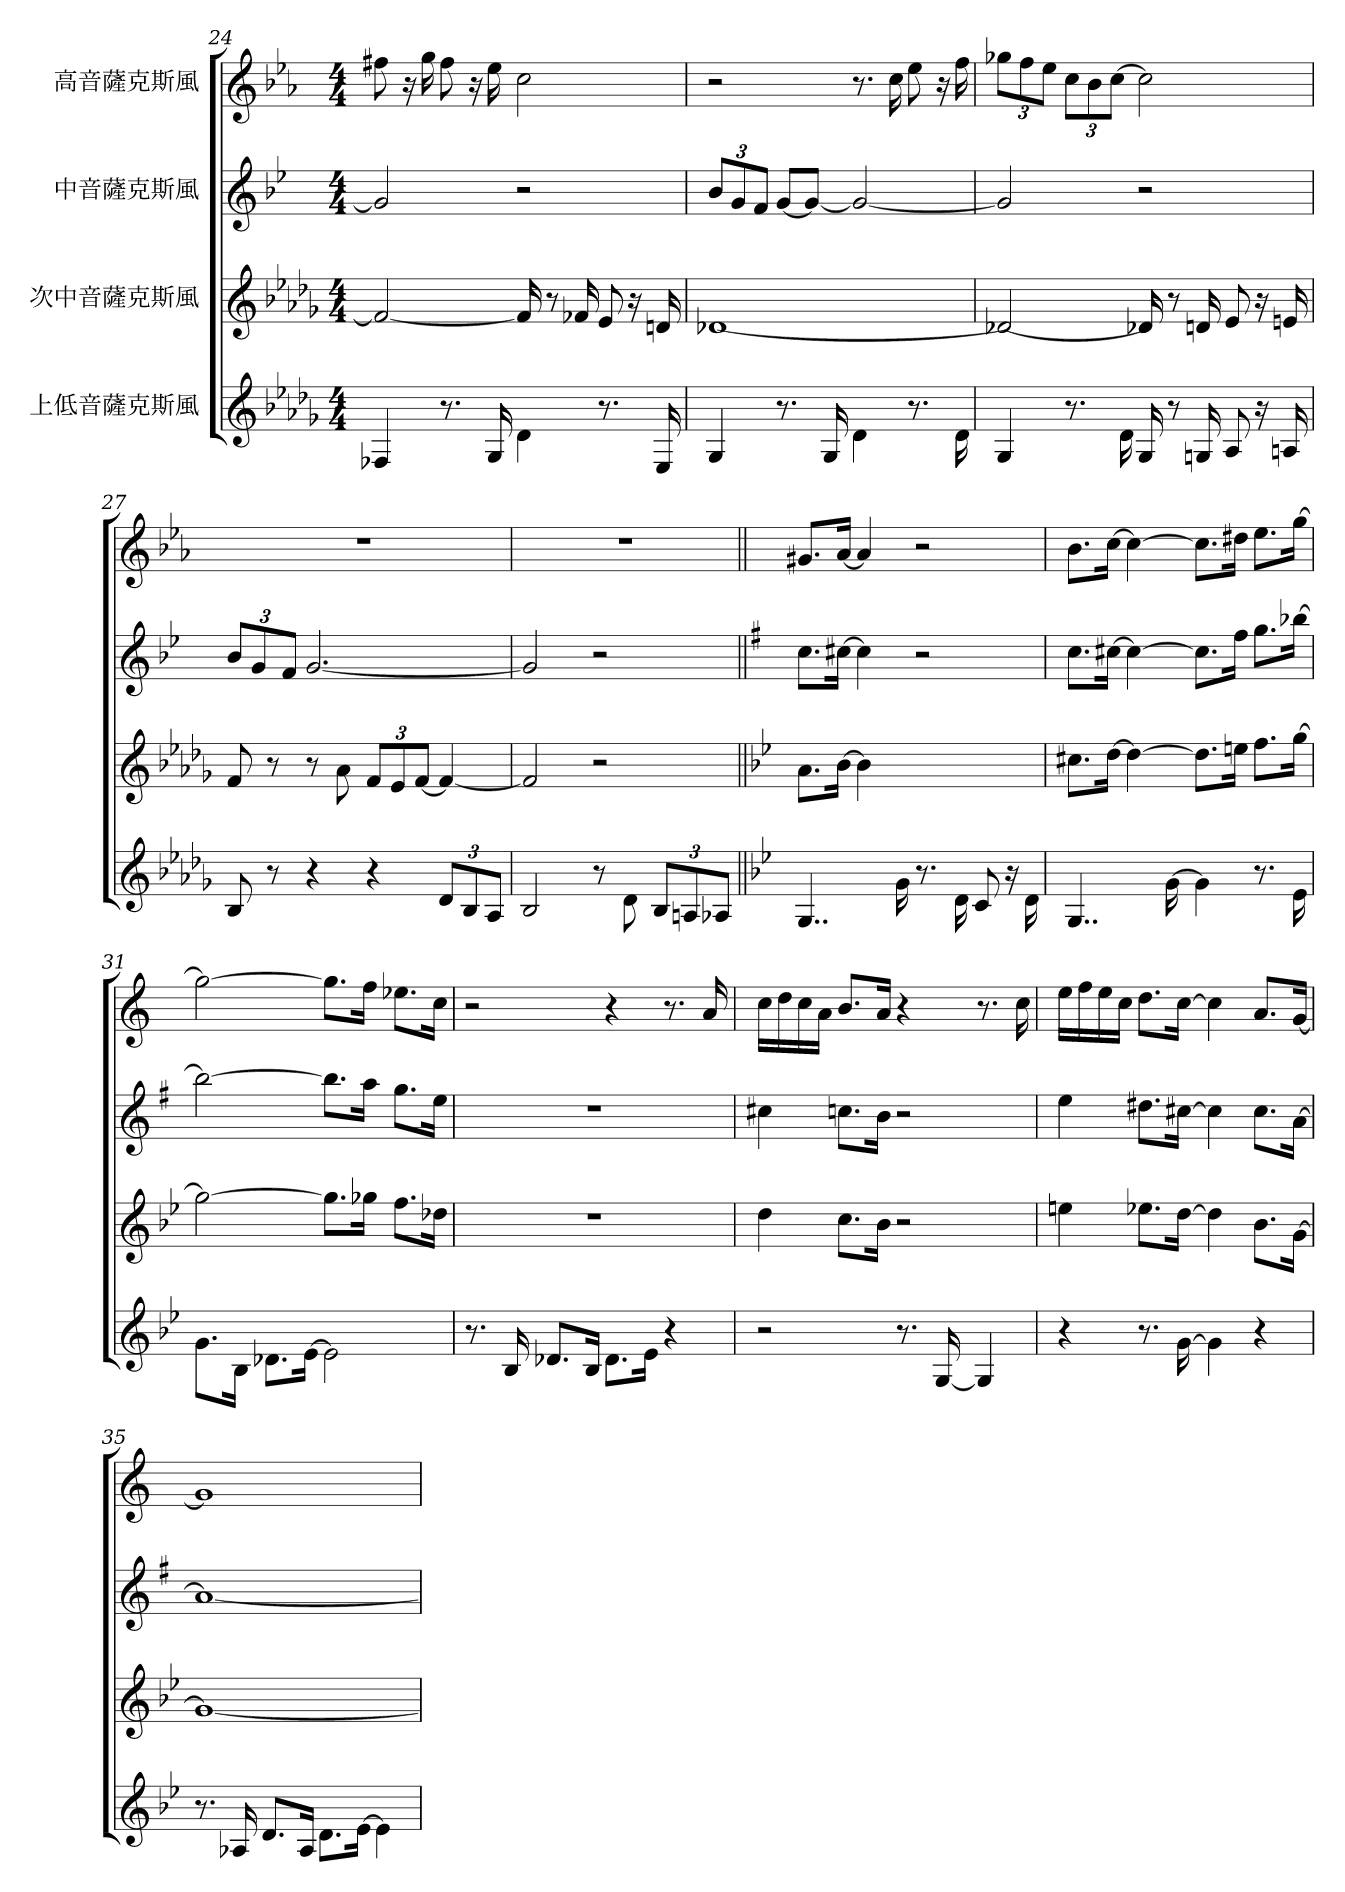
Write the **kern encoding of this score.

**kern	**kern	**kern	**kern
*part4	*part3	*part2	*part1
*staff4	*staff3	*staff2	*staff1
*I"上低音薩克斯風	*I"次中音薩克斯風	*I"中音薩克斯風	*I"高音薩克斯風
*clefG2	*clefG2	*clefG2	*clefG2
*ITrd12c21	*ITrd8c14	*ITrd5c9	*ITrd1c2
*k[b-e-a-d-g-]	*k[b-e-a-d-g-]	*k[b-e-a-d-g-]	*k[b-e-a-d-g-]
*M4/4	*M4/4	*M4/4	*M4/4
=24	=24	=24	=24
4FF-X/	2Fn/_	2B-/]	8een\
.	.	.	16r
.	.	.	16ff\
8.r	.	.	8ee\
.	.	.	16r
16GG-/	.	.	16dd-\
4D-\	16F/]	2r	2b-\
.	8r	.	.
.	16F-X/	.	.
8.r	8E-/	.	.
.	16r	.	.
16EE-/	16Dn/	.	.
!!LO:PB:g=z
=25	=25	=25	=25
*	*	*Xbrackettup	*
4GG-/	[1D-X	12d-/L	2r
.	.	12B-/	.
.	.	12A-/J	.
8.r	.	[8B-/L	.
.	.	8B-/J_	.
16GG-/	.	.	.
4D-\	.	2B-/_	8.r
.	.	.	16b-\
8.r	.	.	8dd-\
.	.	.	16r
16D-\	.	.	16ee-\
=26	=26	=26	=26
*	*	*	*Xbrackettup
4GG-/	2D-X/_	2B-/]	12ff-X\L
.	.	.	12ee-\
.	.	.	12dd-\J
8.r	.	.	12b-\L
.	.	.	12a-\
.	.	.	[12b-\J
16D-\	.	.	.
16GG-/	16D-X/]	2r	2b-\]
8r	8r	.	.
16GGn/	16Dn/	.	.
8AA-/	8E-/	.	.
16r	16r	.	.
16AAn/	16En/	.	.
=27	=27	=27	=27
8BB-/	8F/	12d-/L	1r
.	.	12B-/	.
8r	8r	.	.
.	.	12A-/J	.
4r	8r	[2.B-/	.
.	8A-\	.	.
*	*Xbrackettup	*	*
4r	12F/L	.	.
.	12E-/	.	.
.	[12F/J	.	.
*Xbrackettup	*	*	*
12D-/L	4F/_	.	.
12BB-/	.	.	.
12AA-/J	.	.	.
=28	=28	=28	=28
2BB-/	2F/]	2B-/]	1r
8r	2r	2r	.
8D-\	.	.	.
12BB-/L	.	.	.
12AAn/	.	.	.
12AA-X/J	.	.	.
!!LO:LB:g=z
=29||	=29||	=29||	=29||
*k[b-e-]	*k[b-e-]	*k[b-e-]	*k[b-e-]
4..GG/	8.A\L	8.e-\L	8.f#X/L
.	[16B-\Jk	[16en\Jk	[16g/Jk
.	4B-\]	4e\]	4g/]
16G\	.	.	.
8.r	2ryy	2r	2r
16D\	.	.	.
8C/	.	.	.
16r	.	.	.
16D\	.	.	.
=30	=30	=30	=30
4..GG/	8.c#X\L	8.e-\L	8.a\L
.	[16d\Jk	[16en\Jk	[16b-\Jk
.	4d\_	4e\_	4b-\_
[16G\	.	.	.
4G\]	8.d\L]	8.e\L]	8.b-\L]
.	16en\Jk	16a\Jk	16cc#X\Jk
8.r	8.f\L	8.b-\L	8.dd\L
16E-\	[16g\Jk	[16dd-X\Jk	[16ff\Jk
=31	=31	=31	=31
8.G\L	2g\_	2dd-\_	2ff\_
16BB-\Jk	.	.	.
8.D-X\L	.	.	.
[16E-\Jk	.	.	.
2E-\]	8.g\L]	8.dd-\L]	8.ff\L]
.	16g-X\Jk	16cc\Jk	16ee-\Jk
.	8.f\L	8.b-\L	8.dd-X\L
.	16d-X\Jk	16g\Jk	16b-\Jk
=32	=32	=32	=32
8.r	1r	1r	2r
16BB-/	.	.	.
8.D-X/L	.	.	.
16BB-/Jk	.	.	.
8.D-\L	.	.	4r
16E-\Jk	.	.	.
4r	.	.	8.r
.	.	.	16g/
!!LO:LB:g=z
=33	=33	=33	=33
2r	4d\	4en\	16b-\LL
.	.	.	16cc\
.	.	.	16b-\
.	.	.	16g\JJ
.	8.c\L	8.e-X\L	8.a/L
.	16B-\Jk	16d\Jk	16g/Jk
8.r	2r	2r	4r
[16GG/	.	.	.
4GG/]	.	.	8.r
.	.	.	16b-\
=34	=34	=34	=34
4r	4en\	4g\	16dd\LL
.	.	.	16ee-\
.	.	.	16dd\
.	.	.	16b-\JJ
8.r	8.e-X\L	8.f#X\L	8.cc\L
[16G\	[16d\Jk	[16en\Jk	[16b-\Jk
4G\]	4d\]	4e\]	4b-\]
4r	8.B-\L	8.e\L	8.g/L
.	[16G\Jk	[16c\Jk	[16f/Jk
=35	=35	=35	=35
8.r	1G_	1c_	1f]
16AA-X/	.	.	.
8.D/L	.	.	.
16AA-/Jk	.	.	.
8.D\L	.	.	.
[16E-\Jk	.	.	.
4E-\]	.	.	.
=	=	=	=
*-	*-	*-	*-
